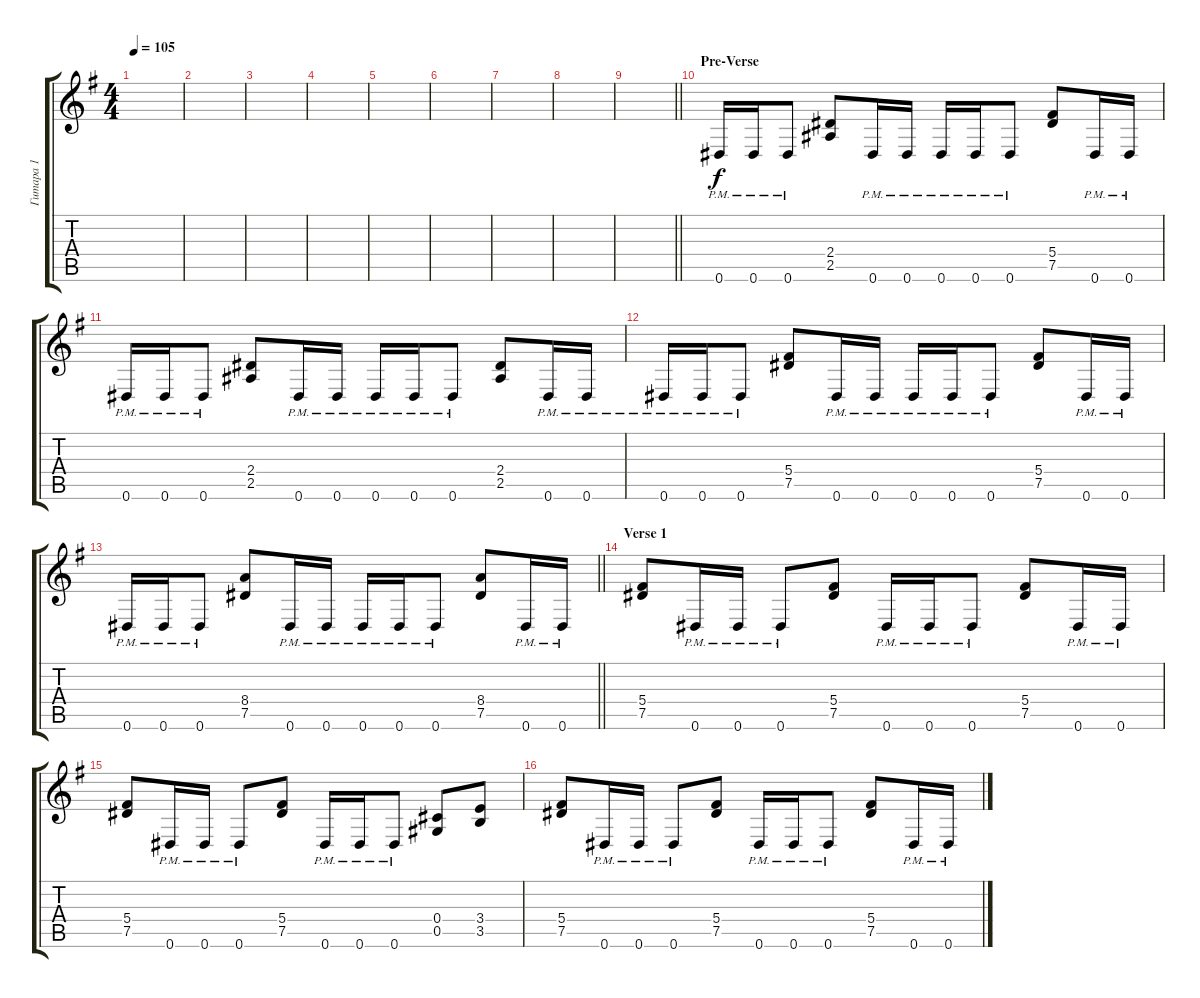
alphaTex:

\track ("Гитара 1" "Гитара 1") {instrument distortionguitar}
\staff {score tabs}
\tuning (Eb4 Bb3 Gb3 Db3 Ab2 Eb2) {hide}
\ts (4 4)
\tempo 105
\clef g2
\ks eminor
|
|
|
|
|
|
|
|
\barLineRight lightlight
|
\section ("" "Pre-Verse")
0.6{pm}.16 0.6{pm}.16 0.6{pm}.8 (2.4 2.5).8 0.6{pm}.16 0.6{pm}.16 0.6{pm}.16 0.6{pm}.16 0.6{pm}.8 (5.4 7.5).8 0.6{pm}.16 0.6{pm}.16 |
0.6{pm}.16 0.6{pm}.16 0.6{pm}.8 (2.4 2.5).8 0.6{pm}.16 0.6{pm}.16 0.6{pm}.16 0.6{pm}.16 0.6{pm}.8 (2.4 2.5).8 0.6{pm}.16 0.6{pm}.16 |
0.6{pm}.16 0.6{pm}.16 0.6{pm}.8 (5.4 7.5).8 0.6{pm}.16 0.6{pm}.16 0.6{pm}.16 0.6{pm}.16 0.6{pm}.8 (5.4 7.5).8 0.6{pm}.16 0.6{pm}.16 |
\barLineRight lightlight
0.6{pm}.16 0.6{pm}.16 0.6{pm}.8 (8.4 7.5).8 0.6{pm}.16 0.6{pm}.16 0.6{pm}.16 0.6{pm}.16 0.6{pm}.8 (8.4 7.5).8 0.6{pm}.16 0.6{pm}.16 |
\section ("" "Verse 1")
(5.4 7.5).8 0.6{pm}.16 0.6{pm}.16 0.6{pm}.8 (5.4 7.5).8 0.6{pm}.16 0.6{pm}.16 0.6{pm}.8 (5.4 7.5).8 0.6{pm}.16 0.6{pm}.16 |
(5.4 7.5).8 0.6{pm}.16 0.6{pm}.16 0.6{pm}.8 (5.4 7.5).8 0.6{pm}.16 0.6{pm}.16 0.6{pm}.8 (0.4 0.5).8 (3.4 3.5).8 |
(5.4 7.5).8 0.6{pm}.16 0.6{pm}.16 0.6{pm}.8 (5.4 7.5).8 0.6{pm}.16 0.6{pm}.16 0.6{pm}.8 (5.4 7.5).8 0.6{pm}.16 0.6{pm}.16
